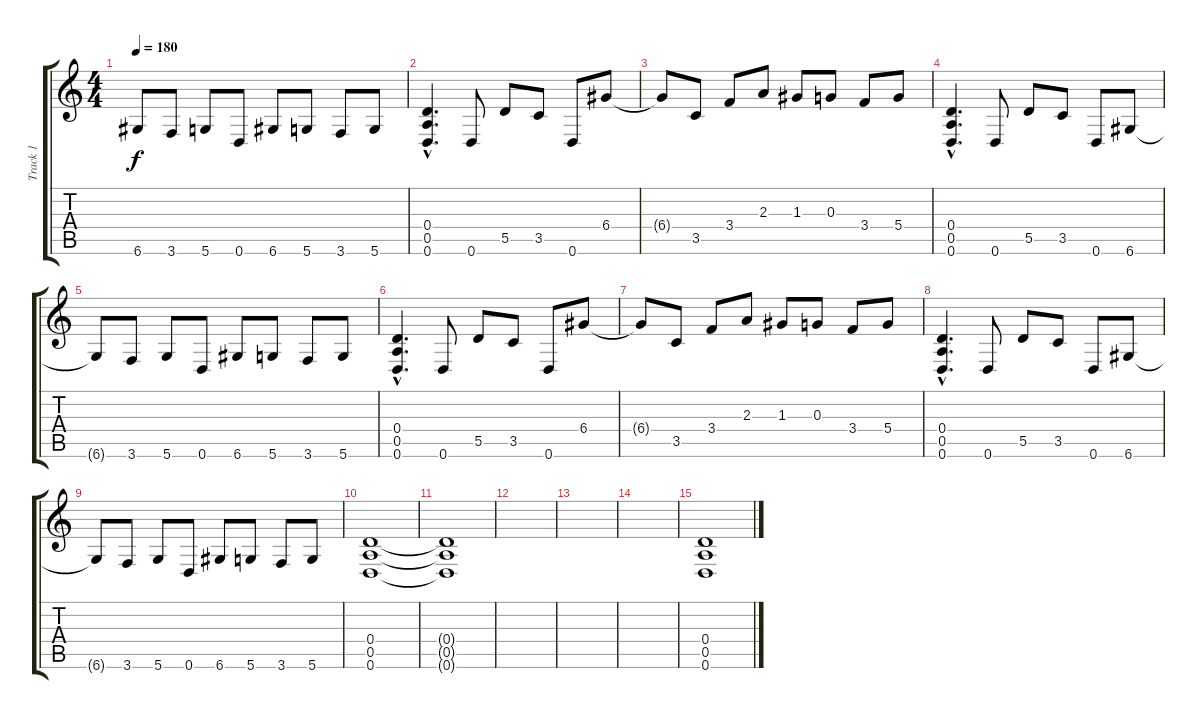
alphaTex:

\track ("Track 1" "Track 1") {instrument overdrivenguitar}
\staff {score tabs}
\tuning (E4 B3 G3 D3 A2 D2) {hide}
\ts (4 4)
\tempo 180
\clef g2
\ks c
6.6{t}.8{dy f} 3.6.8 5.6.8 0.6.8 6.6.8 5.6.8 3.6.8 5.6.8 |
(0.4{hac} 0.5{hac} 0.6{hac}).4{d} 0.6.8 5.5.8 3.5.8 0.6.8 6.4.8 |
6.4{t}.8 3.5.8 3.4.8 2.3.8 1.3.8 0.3.8 3.4.8 5.4.8 |
(0.4{hac} 0.5{hac} 0.6{hac}).4{d} 0.6.8 5.5.8 3.5.8 0.6.8 6.6.8 |
6.6{t}.8 3.6.8 5.6.8 0.6.8 6.6.8 5.6.8 3.6.8 5.6.8 |
(0.4{hac} 0.5{hac} 0.6{hac}).4{d} 0.6.8 5.5.8 3.5.8 0.6.8 6.4.8 |
6.4{t}.8 3.5.8 3.4.8 2.3.8 1.3.8 0.3.8 3.4.8 5.4.8 |
(0.4{hac} 0.5{hac} 0.6{hac}).4{d} 0.6.8 5.5.8 3.5.8 0.6.8 6.6.8 |
6.6{t}.8 3.6.8 5.6.8 0.6.8 6.6.8 5.6.8 3.6.8 5.6.8 |
(0.4 0.5 0.6).1 |
(0.4{t} 0.5{t} 0.6{t}).1 |
|
|
|
(0.4 0.5 0.6).1
